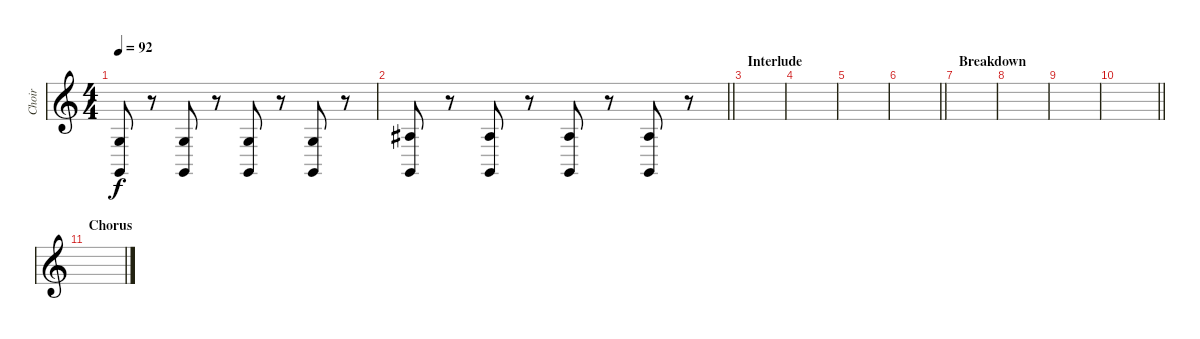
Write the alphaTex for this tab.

\track ("Choir" "Choir") {instrument choiraahs}
\staff {score}
\tuning (D4 A3 F3 C3 G2 C2) {hide}
\ts (4 4)
\tempo 92
\clef g2
\ks c
(7.4 0.5).8{dy f} r.8 (7.4 0.5).8 r.8 (7.4 0.5).8 r.8 (7.4 0.5).8 r.8 |
\barLineRight lightlight
(10.4 0.5).8 r.8 (10.4 0.5).8 r.8 (10.4 0.5).8 r.8 (10.4 0.5).8 r.8 |
\section ("" "Interlude")
|
|
|
\barLineRight lightlight
|
\section ("" "Breakdown")
|
|
|
\barLineRight lightlight
|
\section ("" "Chorus")
